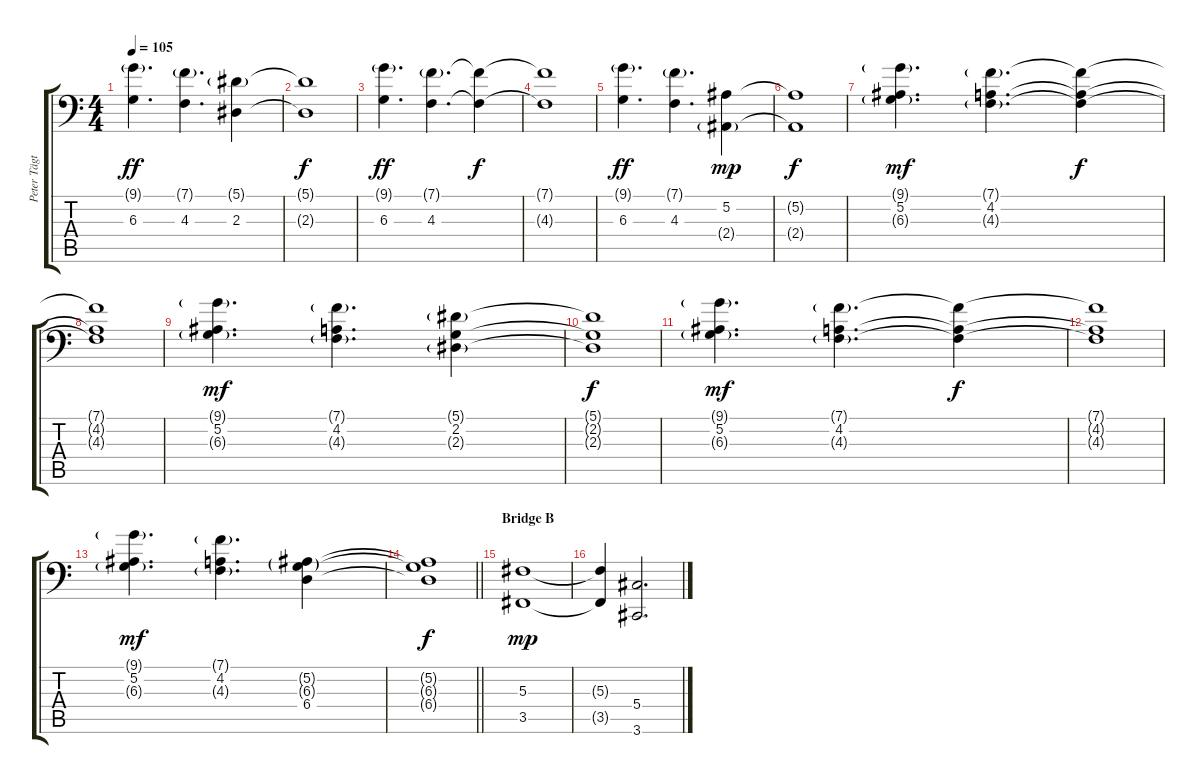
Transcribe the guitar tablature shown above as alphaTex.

\track ("Peter Tägtgren (Keyboard II)" "Peter Tägt") {instrument choiraahs}
\staff {score tabs}
\tuning (Bb3 F3 Db3 Ab2 Eb2 Bb1) {hide}
\ts (4 4)
\tempo 105
\clef f4
\ks c
(9.1{g} 6.3).4{d dy ff} (7.1{g} 4.3).4{d} (5.1{g} 2.3).4 |
(5.1{t} 2.3{t}).1{dy f} |
(9.1{g} 6.3).4{d dy ff} (7.1{g} 4.3).4{d} (7.1{t} 4.3{t}).4{dy f} |
(7.1{t} 4.3{t}).1 |
(9.1{g} 6.3).4{d dy ff} (7.1{g} 4.3).4{d} (5.2 2.4{g}).4{dy mp} |
(5.2{t} 2.4{t}).1{dy f} |
(9.1{g} 5.2 6.3{g}).4{d dy mf} (7.1{g} 4.2 4.3{g}).4{d} (7.1{t} 4.2{t} 4.3{t}).4{dy f} |
(7.1{t} 4.2{t} 4.3{t}).1 |
(9.1{g} 5.2 6.3{g}).4{d dy mf} (7.1{g} 4.2 4.3{g}).4{d} (5.1{g} 2.2 2.3{g}).4 |
(5.1{t} 2.2{t} 2.3{t}).1{dy f} |
(9.1{g} 5.2 6.3{g}).4{d dy mf} (7.1{g} 4.2 4.3{g}).4{d} (7.1{t} 4.2{t} 4.3{t}).4{dy f} |
(7.1{t} 4.2{t} 4.3{t}).1 |
(9.1{g} 5.2 6.3{g}).4{d dy mf} (7.1{g} 4.2 4.3{g}).4{d} (5.2{g} 6.3{g} 6.4).4 |
\barLineRight lightlight
(5.2{t} 6.3{t} 6.4{t}).1{dy f} |
\section ("" "Bridge B")
(5.3 3.5).1{dy mp} |
(5.3{t} 3.5{t}).4 (5.4 3.6).2{d}
